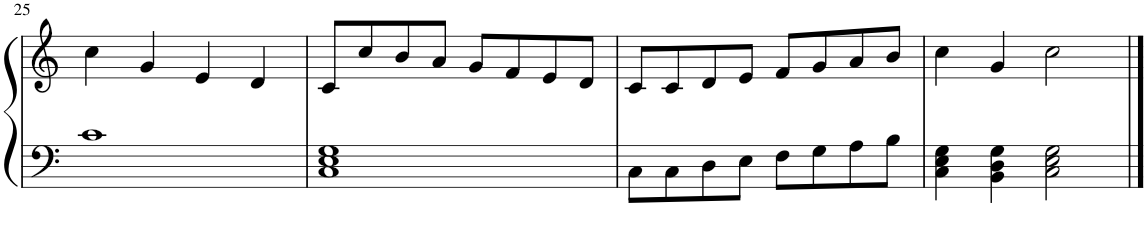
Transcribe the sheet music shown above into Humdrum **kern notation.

**kern	**kern
*part1	*part1
*staff2	*staff1
*I"Piano	*
*I'Pno.	*
!!LO:PB:g=z
*clefF4	*clefG2
*k[]	*k[]
*M4/4	*M4/4
=25	=25
1c	4cc\
.	4g/
.	4e/
.	4d/
=26	=26
1C 1E 1G	8c/L
.	8cc/
.	8b/
.	8a/J
.	8g/L
.	8f/
.	8e/
.	8d/J
=27	=27
8C\L	8c/L
8C\	8c/
8D\	8d/
8E\J	8e/J
8F\L	8f/L
8G\	8g/
8A\	8a/
8B\J	8b/J
=28	=28
4C\ 4E\ 4G\	4cc\
4BB\ 4D\ 4G\	4g/
2C\ 2E\ 2G\	2cc\
==	==
*-	*-
